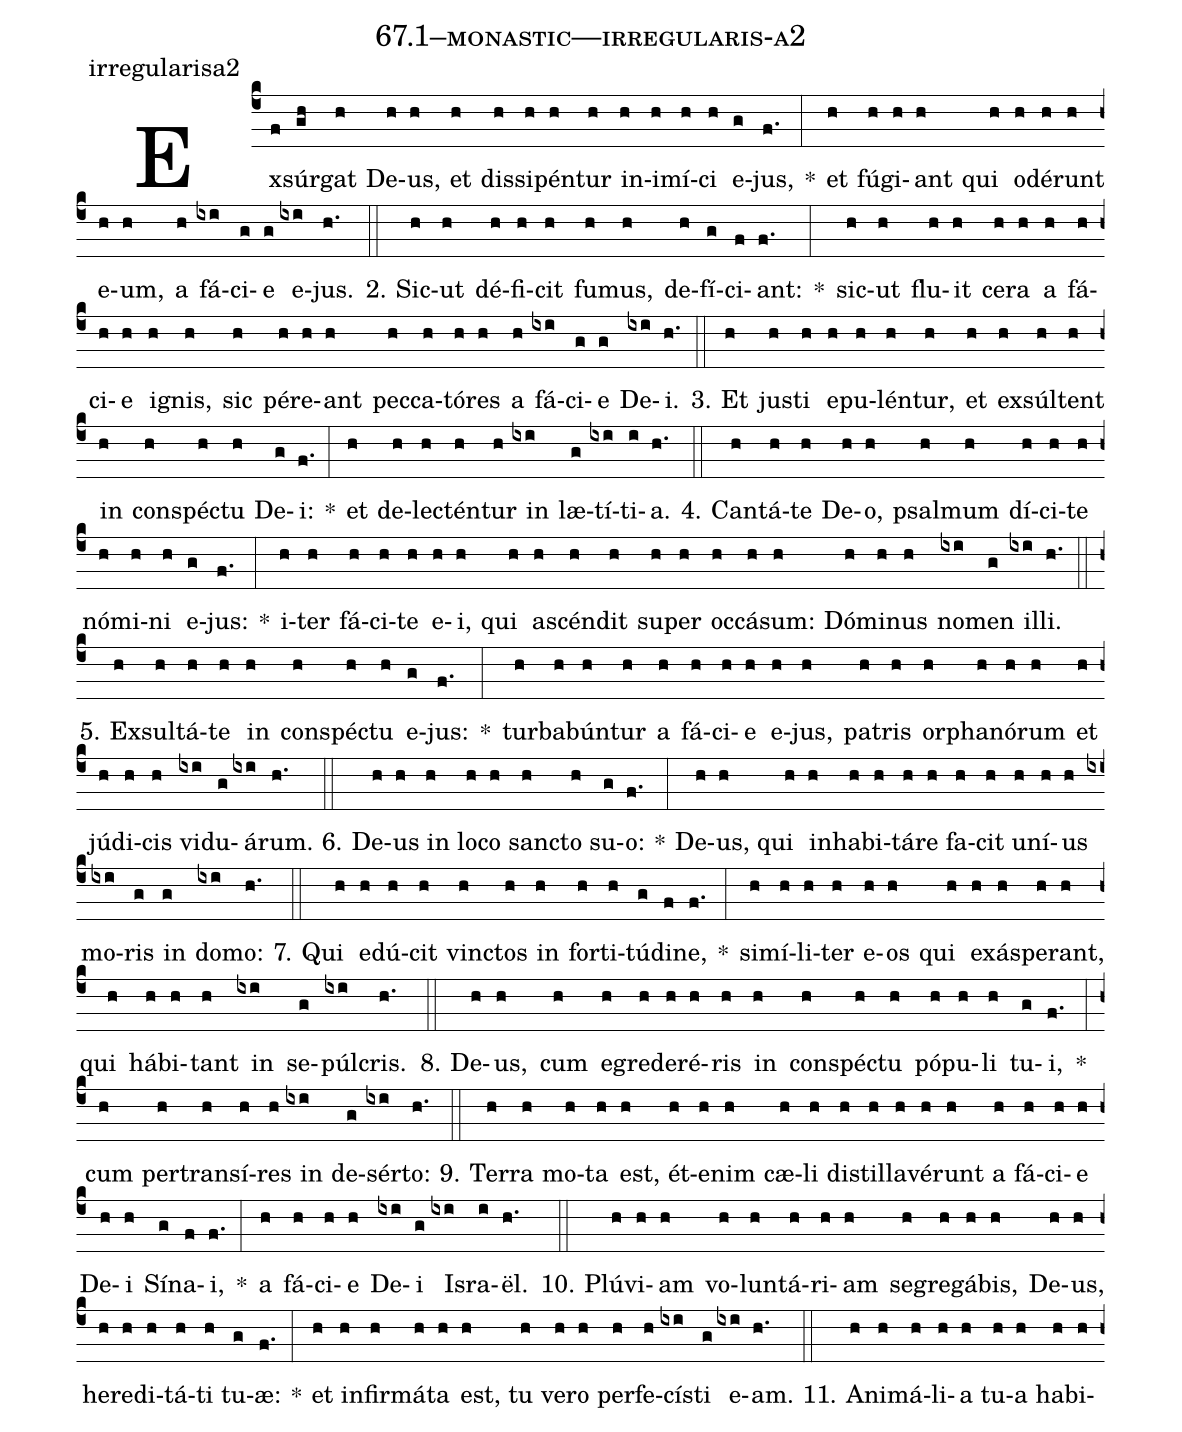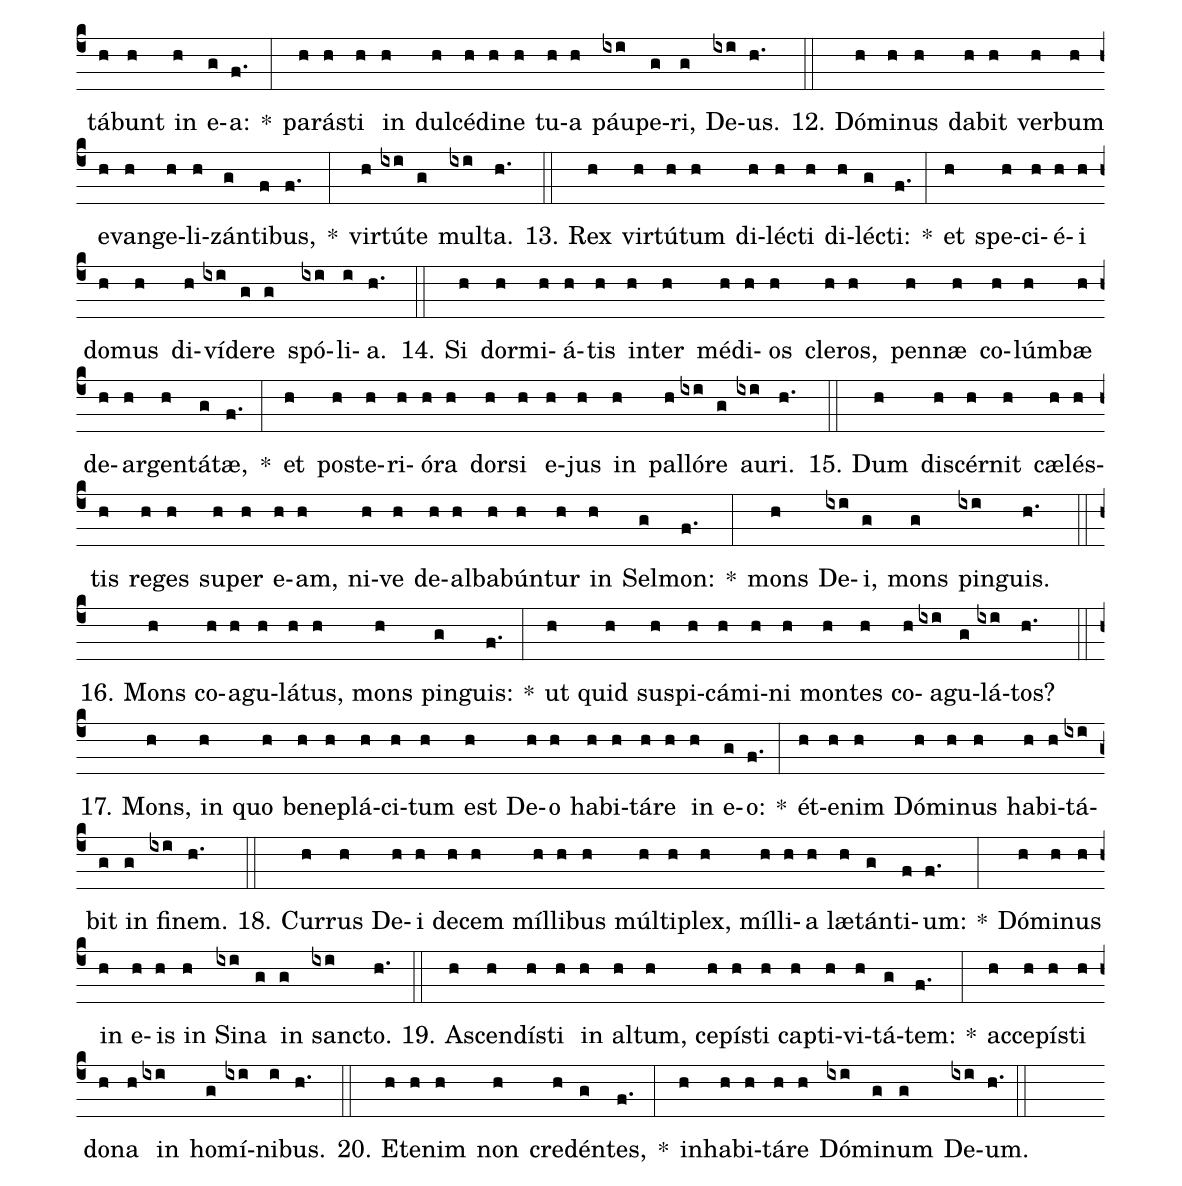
name: 67.1--monastic---irregularis-a2;
annotation: irregularisa2;
%%
(c4)Ex(f)súr(gh)gat(h) De(h)us,(h) et(h) dis(h)si(h)pén(h)tur(h) in(h)i(h)mí(h)ci(h) e(g)jus,(f.) *(:) et(h) fú(h)gi(h)ant(h) qui(h) o(h)dé(h)runt(h) e(h)um,(h) a(h) fá(ixi)ci(g)e(g) e(ixi)jus.(h.) (::)
2. Sic(h)ut(h) dé(h)fi(h)cit(h) fu(h)mus,(h) de(h)fí(g)ci(f)ant:(f.) *(:) sic(h)ut(h) flu(h)it(h) ce(h)ra(h) a(h) fá(h)ci(h)e(h) i(h)gnis,(h) sic(h) pér(h)e(h)ant(h) pec(h)ca(h)tó(h)res(h) a(h) fá(ixi)ci(g)e(g) De(ixi)i.(h.) (::)
3. Et(h) jus(h)ti(h) e(h)pu(h)lén(h)tur,(h) et(h) ex(h)súl(h)tent(h) in(h) con(h)spéc(h)tu(h) De(g)i:(f.) *(:) et(h) de(h)lec(h)tén(h)tur(h) in(ixi) læ(g)tí(ixi)ti(i)a.(h.) (::)
4. Can(h)tá(h)te(h) De(h)o,(h) psal(h)mum(h) dí(h)ci(h)te(h) nó(h)mi(h)ni(h) e(g)jus:(f.) *(:) i(h)ter(h) fá(h)ci(h)te(h) e(h)i,(h) qui(h) a(h)scén(h)dit(h) su(h)per(h) oc(h)cá(h)sum:(h) Dó(h)mi(h)nus(h) no(ixi)men(g) il(ixi)li.(h.) (::)
5. Ex(h)sul(h)tá(h)te(h) in(h) con(h)spéc(h)tu(h) e(g)jus:(f.) *(:) tur(h)ba(h)bún(h)tur(h) a(h) fá(h)ci(h)e(h) e(h)jus,(h) pa(h)tris(h) or(h)pha(h)nó(h)rum(h) et(h) jú(h)di(h)cis(h) vi(ixi)du(g)á(ixi)rum.(h.) (::)
6. De(h)us(h) in(h) lo(h)co(h) sanc(h)to(h) su(g)o:(f.) *(:) De(h)us,(h) qui(h) in(h)ha(h)bi(h)tá(h)re(h) fa(h)cit(h) u(h)ní(h)us(h) mo(ixi)ris(g) in(g) do(ixi)mo:(h.) (::)
7. Qui(h) e(h)dú(h)cit(h) vinc(h)tos(h) in(h) for(h)ti(h)tú(g)di(f)ne,(f.) *(:) si(h)mí(h)li(h)ter(h) e(h)os(h) qui(h) ex(h)ás(h)pe(h)rant,(h) qui(h) há(h)bi(h)tant(h) in(ixi) se(g)púl(ixi)cris.(h.) (::)
8. De(h)us,(h) cum(h) e(h)gre(h)de(h)ré(h)ris(h) in(h) con(h)spéc(h)tu(h) pó(h)pu(h)li(h) tu(g)i,(f.) *(:) cum(h) per(h)trans(h)í(h)res(h) in(ixi) de(g)sér(ixi)to:(h.) (::)
9. Ter(h)ra(h) mo(h)ta(h) est,(h) ét(h)e(h)nim(h) cæ(h)li(h) di(h)stil(h)la(h)vé(h)runt(h) a(h) fá(h)ci(h)e(h) De(h)i(h) Sí(g)na(f)i,(f.) *(:) a(h) fá(h)ci(h)e(h) De(ixi)i(g) Is(ixi)ra(i)ël.(h.) (::)
10. Plú(h)vi(h)am(h) vo(h)lun(h)tá(h)ri(h)am(h) se(h)gre(h)gá(h)bis,(h) De(h)us,(h) he(h)re(h)di(h)tá(h)ti(h) tu(g)æ:(f.) *(:) et(h) in(h)fir(h)má(h)ta(h) est,(h) tu(h) ve(h)ro(h) per(h)fe(h)cís(ixi)ti(g) e(ixi)am.(h.) (::)
11. A(h)ni(h)má(h)li(h)a(h) tu(h)a(h) ha(h)bi(h)tá(h)bunt(h) in(h) e(g)a:(f.) *(:) pa(h)rás(h)ti(h) in(h) dul(h)cé(h)di(h)ne(h) tu(h)a(h) páu(ixi)pe(g)ri,(g) De(ixi)us.(h.) (::)
12. Dó(h)mi(h)nus(h) da(h)bit(h) ver(h)bum(h) e(h)van(h)ge(h)li(h)zán(g)ti(f)bus,(f.) *(:) vir(h)tú(ixi)te(g) mul(ixi)ta.(h.) (::)
13. Rex(h) vir(h)tú(h)tum(h) di(h)léc(h)ti(h) di(h)léc(g)ti:(f.) *(:) et(h) spe(h)ci(h)é(h)i(h) do(h)mus(h) di(h)ví(ixi)de(g)re(g) spó(ixi)li(i)a.(h.) (::)
14. Si(h) dor(h)mi(h)á(h)tis(h) in(h)ter(h) mé(h)di(h)os(h) cle(h)ros,(h) pen(h)næ(h) co(h)lúm(h)bæ(h) de(h)ar(h)gen(h)tá(g)tæ,(f.) *(:) et(h) post(h)e(h)ri(h)ó(h)ra(h) dor(h)si(h) e(h)jus(h) in(h) pal(h)ló(ixi)re(g) au(ixi)ri.(h.) (::)
15. Dum(h) di(h)scér(h)nit(h) cæ(h)lés(h)tis(h) re(h)ges(h) su(h)per(h) e(h)am,(h) ni(h)ve(h) de(h)al(h)ba(h)bún(h)tur(h) in(h) Sel(g)mon:(f.) *(:) mons(h) De(ixi)i,(g) mons(g) pin(ixi)guis.(h.) (::)
16. Mons(h) co(h)a(h)gu(h)lá(h)tus,(h) mons(h) pin(g)guis:(f.) *(:) ut(h) quid(h) su(h)spi(h)cá(h)mi(h)ni(h) mon(h)tes(h) co(h)a(ixi)gu(g)lá(ixi)tos?(h.) (::)
17. Mons,(h) in(h) quo(h) be(h)ne(h)plá(h)ci(h)tum(h) est(h) De(h)o(h) ha(h)bi(h)tá(h)re(h) in(h) e(g)o:(f.) *(:) ét(h)e(h)nim(h) Dó(h)mi(h)nus(h) ha(h)bi(h)tá(ixi)bit(g) in(g) fi(ixi)nem.(h.) (::)
18. Cur(h)rus(h) De(h)i(h) de(h)cem(h) míl(h)li(h)bus(h) múl(h)ti(h)plex,(h) míl(h)li(h)a(h) læ(h)tán(g)ti(f)um:(f.) *(:) Dó(h)mi(h)nus(h) in(h) e(h)is(h) in(h) Si(ixi)na(g) in(g) sanc(ixi)to.(h.) (::)
19. A(h)scen(h)dís(h)ti(h) in(h) al(h)tum,(h) ce(h)pís(h)ti(h) cap(h)ti(h)vi(h)tá(g)tem:(f.) *(:) ac(h)ce(h)pís(h)ti(h) do(h)na(h) in(ixi) ho(g)mí(ixi)ni(i)bus.(h.) (::)
20. Et(h)e(h)nim(h) non(h) cre(h)dén(g)tes,(f.) *(:) in(h)ha(h)bi(h)tá(h)re(h) Dó(ixi)mi(g)num(g) De(ixi)um.(h.) (::)
